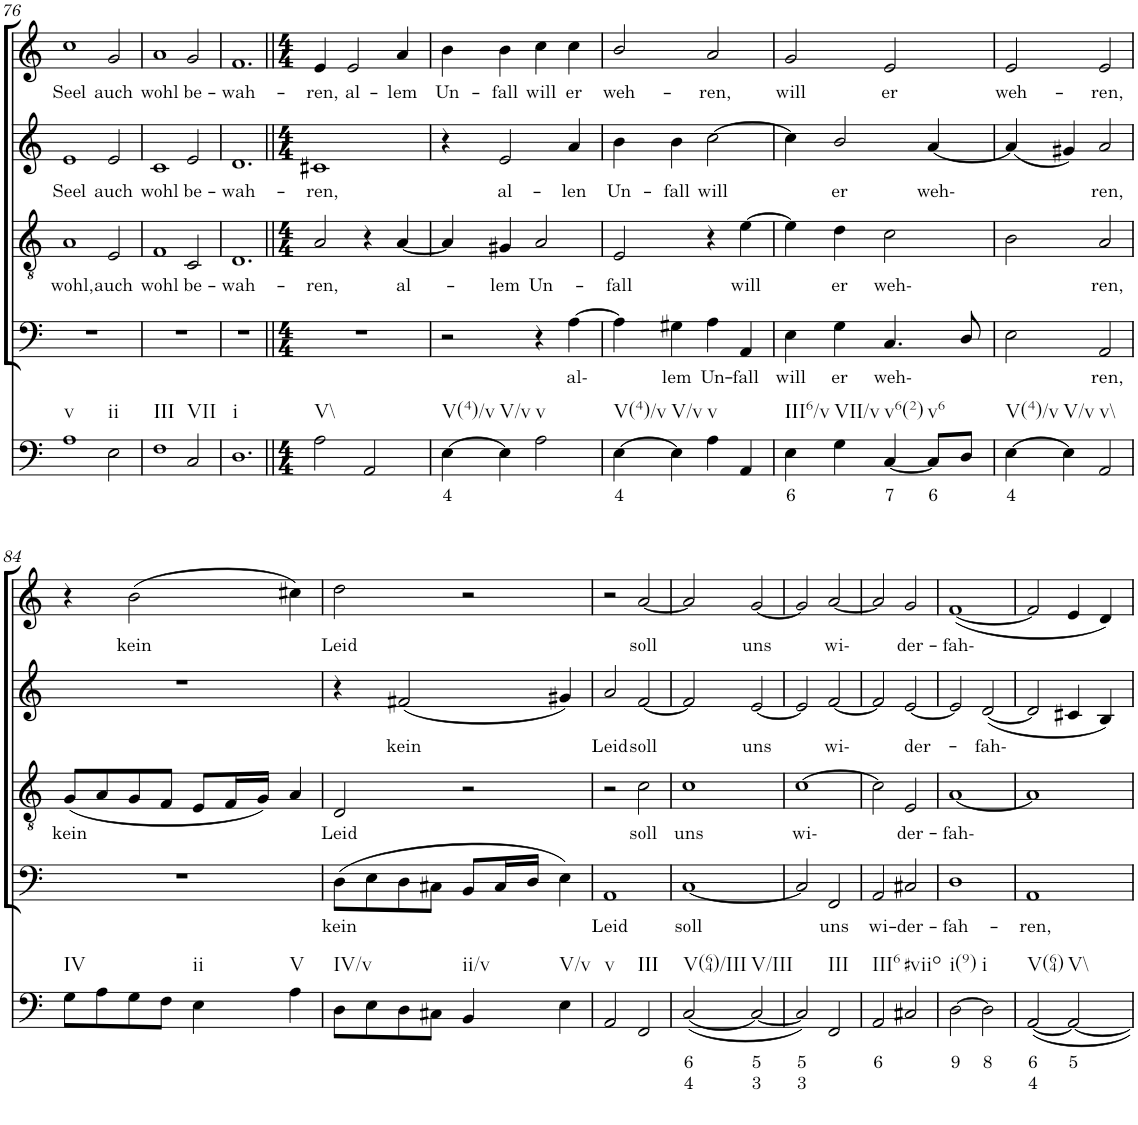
**kern	**text	**text	**kern	**text	**kern	**text	**kern	**text	**kern	**text
*part5	*part5	*part5	*part4	*part4	*part3	*part3	*part2	*part2	*part1	*part1
*staff5	*staff5	*staff5	*staff4	*staff4	*staff3	*staff3	*staff2	*staff2	*staff1	*staff1
*I"Continuo	*	*	*I"Bass	*	*I"Tenor	*	*I"Soprano II	*	*I"Soprano I	*
!!LO:PB:g=z
*clefF4	*	*	*clefF4	*	*clefGv2	*	*clefG2	*	*clefG2	*
*k[]	*	*	*k[]	*	*k[]	*	*k[]	*	*k[]	*
*M3/2	*	*	*M3/2	*	*M3/2	*	*M3/2	*	*M3/2	*
=76	=76	=76	=76	=76	=76	=76	=76	=76	=76	=76
!LO:TX:b:t=v	!	!	!	!	!	!	!	!	!	!
!	!	!	!	!	!	!LO:LY:b	!	!LO:LY:b	!	!LO:LY:b
1A	.	.	1.r	.	1A	wohl,	1e	Seel	1cc	Seel
!LO:TX:b:t=ii	!	!	!	!	!	!	!	!	!	!
!	!	!	!	!	!	!LO:LY:b	!	!LO:LY:b	!	!LO:LY:b
2E\	.	.	.	.	2E/	auch	2e/	auch	2g/	auch
=77	=77	=77	=77	=77	=77	=77	=77	=77	=77	=77
!LO:TX:b:t=III	!	!	!	!	!	!	!	!	!	!
!	!	!	!	!	!	!LO:LY:b	!	!LO:LY:b	!	!LO:LY:b
1F	.	.	1.r	.	1F	wohl	1c	wohl	1a	wohl
!LO:TX:b:t=VII	!	!	!	!	!	!	!	!	!	!
!	!	!	!	!	!	!LO:LY:b	!	!LO:LY:b	!	!LO:LY:b
2C/	.	.	.	.	2C/	be-	2e/	be-	2g/	be-
=78	=78	=78	=78	=78	=78	=78	=78	=78	=78	=78
!LO:TX:b:t=i	!	!	!	!	!	!	!	!	!	!
!	!	!	!	!	!	!LO:LY:b	!	!LO:LY:b	!	!LO:LY:b
1.D	.	.	1.r	.	1.D	wah-	1.d	wah-	1.f	wah-
=79||	=79||	=79||	=79||	=79||	=79||	=79||	=79||	=79||	=79||	=79||
*M4/4	*	*	*M4/4	*	*M4/4	*	*M4/4	*	*M4/4	*
!LO:TX:b:t=V\\	!	!	!	!	!	!	!	!	!	!
!	!	!	!	!	!	!LO:LY:b	!	!LO:LY:b	!	!LO:LY:b
2A\	.	.	1r	.	2A/	ren,	1c#X	ren,	4e/	ren,
!	!	!	!	!	!	!	!	!	!	!LO:LY:b
.	.	.	.	.	.	.	.	.	2e/	al-
2AA/	.	.	.	.	4r	.	.	.	.	.
!	!	!	!	!	!	!LO:LY:b	!	!	!	!LO:LY:b
.	.	.	.	.	[4A/	al-	.	.	4a/	lem
=80	=80	=80	=80	=80	=80	=80	=80	=80	=80	=80
!LO:TX:b:t=V(4)/v	!	!	!	!	!	!	!	!	!	!
!	!LO:LY:b	!	!	!	!	!	!	!	!	!LO:LY:b
[4E\	4	.	2r	.	4A/]	.	4r	.	4b\	Un-
!LO:TX:b:t=V/v	!	!	!	!	!	!	!	!	!	!
!	!	!	!	!	!	!LO:LY:b	!	!LO:LY:b	!	!LO:LY:b
4E\]	.	.	.	.	4G#X/	lem	2e/	al-	4b\	fall
!LO:TX:b:t=v	!	!	!	!	!	!	!	!	!	!
!	!	!	!	!	!	!LO:LY:b	!	!	!	!LO:LY:b
2A\	.	.	4r	.	2A/	Un-	.	.	4cc\	will
!	!	!	!	!LO:LY:b	!	!	!	!LO:LY:b	!	!LO:LY:b
.	.	.	[4A\	al-	.	.	4a/	len	4cc\	er
=81	=81	=81	=81	=81	=81	=81	=81	=81	=81	=81
!LO:TX:b:t=V(4)/v	!	!	!	!	!	!	!	!	!	!
!	!LO:LY:b	!	!	!	!	!LO:LY:b	!	!LO:LY:b	!	!LO:LY:b
[4E\	4	.	4A\]	.	2E/	fall	4b\	Un-	2b/	weh-
!LO:TX:b:t=V/v	!	!	!	!	!	!	!	!	!	!
!	!	!	!	!LO:LY:b	!	!	!	!LO:LY:b	!	!
4E\]	.	.	4G#X\	lem	.	.	4b\	fall	.	.
!LO:TX:b:t=v	!	!	!	!	!	!	!	!	!	!
!	!	!	!	!LO:LY:b	!	!	!	!LO:LY:b	!	!LO:LY:b
4A\	.	.	4A\	Un-	4r	.	[2cc\	will	2a/	ren,
!	!	!	!	!LO:LY:b	!	!LO:LY:b	!	!	!	!
4AA/	.	.	4AA/	fall	[4e\	will	.	.	.	.
=82	=82	=82	=82	=82	=82	=82	=82	=82	=82	=82
!LO:TX:b:t=III6/v	!	!	!	!	!	!	!	!	!	!
!	!LO:LY:b	!	!	!LO:LY:b	!	!	!	!	!	!LO:LY:b
4E\	6	.	4E\	will	4e\]	.	4cc\]	.	2g/	will
!LO:TX:b:t=VII/v	!	!	!	!	!	!	!	!	!	!
!	!	!	!	!LO:LY:b	!	!LO:LY:b	!	!LO:LY:b	!	!
4G\	.	.	4G\	er	4d\	er	2b/	er	.	.
!LO:TX:b:t=v6(2)	!	!	!	!	!	!	!	!	!	!
!	!LO:LY:b	!	!	!LO:LY:b	!	!LO:LY:b	!	!	!	!LO:LY:b
[4C/	7	.	4.C/	weh-	2c\	weh-	.	.	2e/	er
!LO:TX:b:t=v6	!	!	!	!	!	!	!	!	!	!
!	!LO:LY:b	!	!	!	!	!	!	!LO:LY:b	!	!
8C/L]	6	.	.	.	.	.	[4a/	weh-	.	.
8D/J	.	.	8D/	.	.	.	.	.	.	.
=83	=83	=83	=83	=83	=83	=83	=83	=83	=83	=83
!LO:TX:b:t=V(4)/v	!	!	!	!	!	!	!	!	!	!
!	!LO:LY:b	!	!	!	!	!	!	!	!	!LO:LY:b
[4E\	4	.	2E\	.	2B\	.	(4a/]	.	2e/	weh-
!LO:TX:b:t=V/v	!	!	!	!	!	!	!	!	!	!
4E\]	.	.	.	.	.	.	4g#X/)	.	.	.
!LO:TX:b:t=v\\	!	!	!	!	!	!	!	!	!	!
!	!	!	!	!LO:LY:b	!	!LO:LY:b	!	!LO:LY:b	!	!LO:LY:b
2AA/	.	.	2AA/	ren,	2A/	ren,	2a/	ren,	2e/	ren,
!!LO:LB:g=z
=84	=84	=84	=84	=84	=84	=84	=84	=84	=84	=84
!LO:TX:b:t=IV	!	!	!	!	!	!	!	!	!	!
!	!	!	!	!	!	!LO:LY:b	!	!	!	!
8G\L	.	.	1r	.	(8G/L	kein	1r	.	4r	.
8A\	.	.	.	.	8A/	.	.	.	.	.
!	!	!	!	!	!	!	!	!	!	!LO:LY:b
8G\	.	.	.	.	8G/	.	.	.	(2b\	kein
8F\J	.	.	.	.	8F/J	.	.	.	.	.
!LO:TX:b:t=ii	!	!	!	!	!	!	!	!	!	!
4E\	.	.	.	.	8E/L	.	.	.	.	.
.	.	.	.	.	16F/L	.	.	.	.	.
.	.	.	.	.	16G/JJ)	.	.	.	.	.
!LO:TX:b:t=V	!	!	!	!	!	!	!	!	!	!
4A\	.	.	.	.	4A/	.	.	.	4cc#X\)	.
=85	=85	=85	=85	=85	=85	=85	=85	=85	=85	=85
!LO:TX:b:t=IV/v	!	!	!	!	!	!	!	!	!	!
!	!	!	!	!LO:LY:b	!	!LO:LY:b	!	!	!	!LO:LY:b
8D\L	.	.	(8D\L	kein	2D/	Leid	4r	.	2dd\	Leid
8E\	.	.	8E\	.	.	.	.	.	.	.
!	!	!	!	!	!	!	!	!LO:LY:b	!	!
8D\	.	.	8D\	.	.	.	(2f#X/	kein	.	.
8C#X\J	.	.	8C#X\J	.	.	.	.	.	.	.
!LO:TX:b:t=ii/v	!	!	!	!	!	!	!	!	!	!
4BB/	.	.	8BB/L	.	2r	.	.	.	2r	.
.	.	.	16C#/L	.	.	.	.	.	.	.
.	.	.	16D/JJ	.	.	.	.	.	.	.
!LO:TX:b:t=V/v	!	!	!	!	!	!	!	!	!	!
4E\	.	.	4E\)	.	.	.	4g#X/)	.	.	.
=86	=86	=86	=86	=86	=86	=86	=86	=86	=86	=86
!LO:TX:b:t=v	!	!	!	!	!	!	!	!	!	!
!	!	!	!	!LO:LY:b	!	!	!	!LO:LY:b	!	!
2AA/	.	.	1AA	Leid	2r	.	2a/	Leid	2r	.
!LO:TX:b:t=III	!	!	!	!	!	!	!	!	!	!
!	!	!	!	!	!	!LO:LY:b	!	!LO:LY:b	!	!LO:LY:b
2FF/	.	.	.	.	2c\	soll	[2f/	soll	[2a/	soll
=87	=87	=87	=87	=87	=87	=87	=87	=87	=87	=87
!LO:TX:b:t=V(64)/III	!	!	!	!	!	!	!	!	!	!
!	!LO:LY:b	!LO:LY:b	!	!LO:LY:b	!	!LO:LY:b	!	!	!	!
([2C/	6	4	[1C	soll	1c	uns	2f/]	.	2a/]	.
!LO:TX:b:t=V/III	!	!	!	!	!	!	!	!	!	!
!	!LO:LY:b	!LO:LY:b	!	!	!	!	!	!LO:LY:b	!	!LO:LY:b
2C/_	5	3	.	.	.	.	[2e/	uns	[2g/	uns
=88	=88	=88	=88	=88	=88	=88	=88	=88	=88	=88
!	!LO:LY:b	!LO:LY:b	!	!	!	!LO:LY:b	!	!	!	!
2C/])	5	3	2C/]	.	[1c	wi-	2e/]	.	2g/]	.
!LO:TX:b:t=III	!	!	!	!	!	!	!	!	!	!
!	!	!	!	!LO:LY:b	!	!	!	!LO:LY:b	!	!LO:LY:b
2FF/	.	.	2FF/	uns	.	.	[2f/	wi-	[2a/	wi-
=89	=89	=89	=89	=89	=89	=89	=89	=89	=89	=89
!LO:TX:b:t=III6	!	!	!	!	!	!	!	!	!	!
!	!LO:LY:b	!	!	!LO:LY:b	!	!	!	!	!	!
2AA/	6	.	2AA/	wi-	2c\]	.	2f/]	.	2a/]	.
!LO:TX:b:t=#viio	!	!	!	!	!	!	!	!	!	!
!	!	!	!	!LO:LY:b	!	!LO:LY:b	!	!LO:LY:b	!	!LO:LY:b
2C#X/	.	.	2C#X/	der-	2E/	der-	[2e/	der-	2g/	der-
=90	=90	=90	=90	=90	=90	=90	=90	=90	=90	=90
!LO:TX:b:t=i(9)	!	!	!	!	!	!	!	!	!	!
!	!LO:LY:b	!	!	!LO:LY:b	!	!LO:LY:b	!	!	!	!LO:LY:b
[2D\	9	.	1D	fah-	[1A	fah-	2e/]	.	([1f	fah-
!LO:TX:b:t=i	!	!	!	!	!	!	!	!	!	!
!	!LO:LY:b	!	!	!	!	!	!	!LO:LY:b	!	!
2D\]	8	.	.	.	.	.	([2d/	fah-	.	.
=91	=91	=91	=91	=91	=91	=91	=91	=91	=91	=91
!LO:TX:b:t=V(64)	!	!	!	!	!	!	!	!	!	!
!	!LO:LY:b	!LO:LY:b	!	!LO:LY:b	!	!	!	!	!	!
[2AA/	6	4	1AA	ren,	1A]	.	2d/]	.	2f/]	.
!LO:TX:b:t=V\\	!	!	!	!	!	!	!	!	!	!
!	!LO:LY:b	!	!	!	!	!	!	!	!	!
2AA/_	5	.	.	.	.	.	4c#X/	.	4e/	.
.	.	.	.	.	.	.	4B/)	.	4d/)	.
=	=	=	=	=	=	=	=	=	=	=
*-	*-	*-	*-	*-	*-	*-	*-	*-	*-	*-
